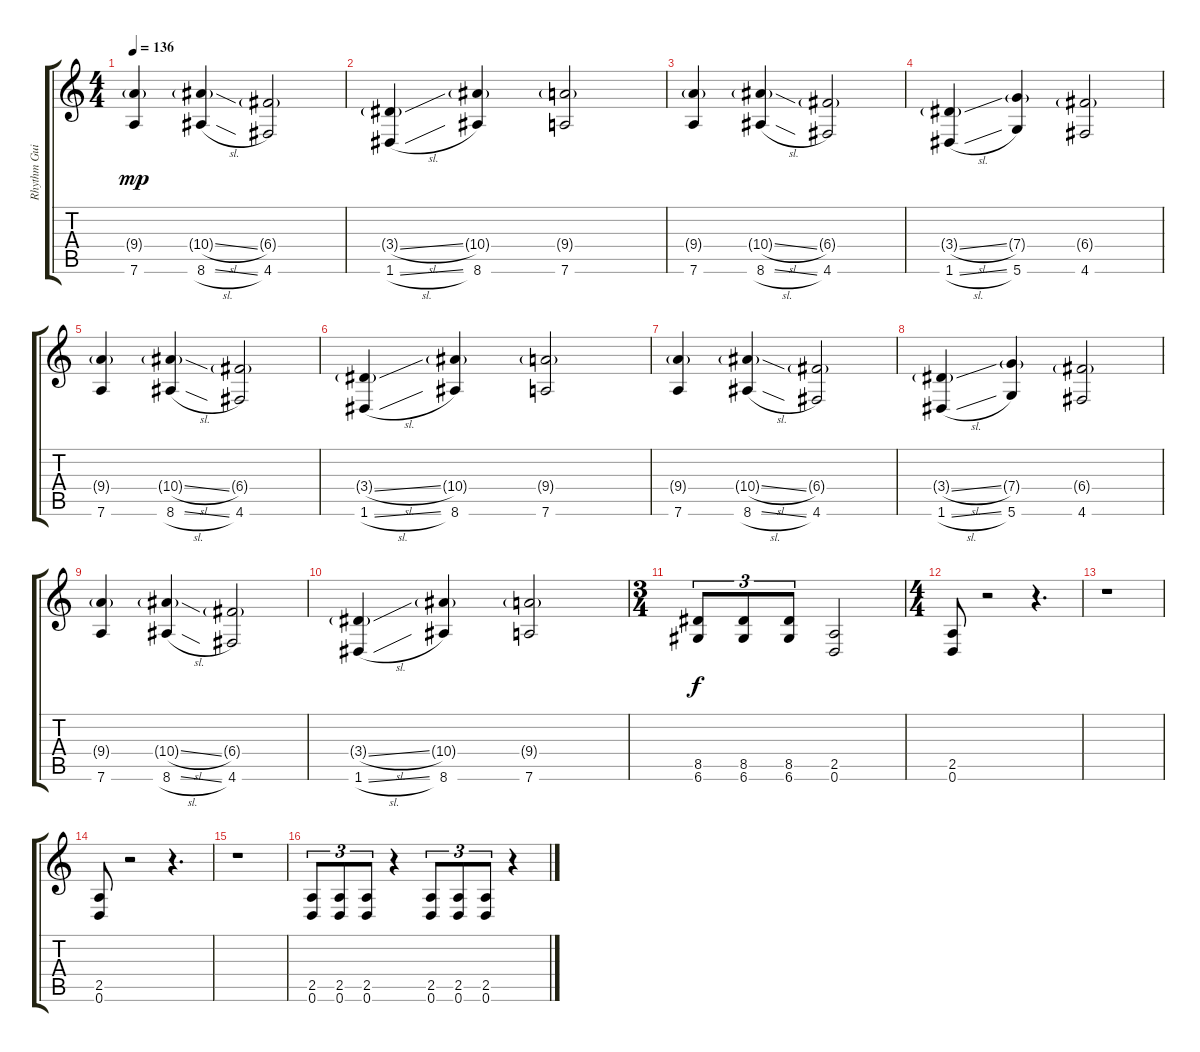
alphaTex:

\track ("Rhythm Guitar - Left" "Rhythm Gui") {instrument distortionguitar}
\staff {score tabs}
\tuning (D4 A3 F3 C3 G2 D2) {hide}
\ts (4 4)
\tempo 136
\clef g2
\ks c
(9.4{g} 7.6).4{dy mp} (10.4{sl g} 8.6{sl}).4 (6.4{g} 4.6).2 |
(3.4{sl g} 1.6{sl}).4 (10.4{g} 8.6).4 (9.4{g} 7.6).2 |
(9.4{g} 7.6).4 (10.4{sl g} 8.6{sl}).4 (6.4{g} 4.6).2 |
(3.4{sl g} 1.6{sl}).4 (7.4{g} 5.6).4 (6.4{g} 4.6).2 |
(9.4{g} 7.6).4 (10.4{sl g} 8.6{sl}).4 (6.4{g} 4.6).2 |
(3.4{sl g} 1.6{sl}).4 (10.4{g} 8.6).4 (9.4{g} 7.6).2 |
(9.4{g} 7.6).4 (10.4{sl g} 8.6{sl}).4 (6.4{g} 4.6).2 |
(3.4{sl g} 1.6{sl}).4 (7.4{g} 5.6).4 (6.4{g} 4.6).2 |
(9.4{g} 7.6).4 (10.4{sl g} 8.6{sl}).4 (6.4{g} 4.6).2 |
(3.4{sl g} 1.6{sl}).4 (10.4{g} 8.6).4 (9.4{g} 7.6).2 |
\ts (3 4)
(8.5 6.6).8{tu (3 2) dy f} (8.5 6.6).8{tu (3 2)} (8.5 6.6).8{tu (3 2)} (2.5 0.6).2 |
\ts (4 4)
(2.5 0.6).8 r.2 r.4{d} |
r.1 |
(2.5 0.6).8 r.2 r.4{d} |
r.1 |
(2.5 0.6).8{tu (3 2)} (2.5 0.6).8{tu (3 2)} (2.5 0.6).8{tu (3 2)} r.4 (2.5 0.6).8{tu (3 2)} (2.5 0.6).8{tu (3 2)} (2.5 0.6).8{tu (3 2)} r.4
